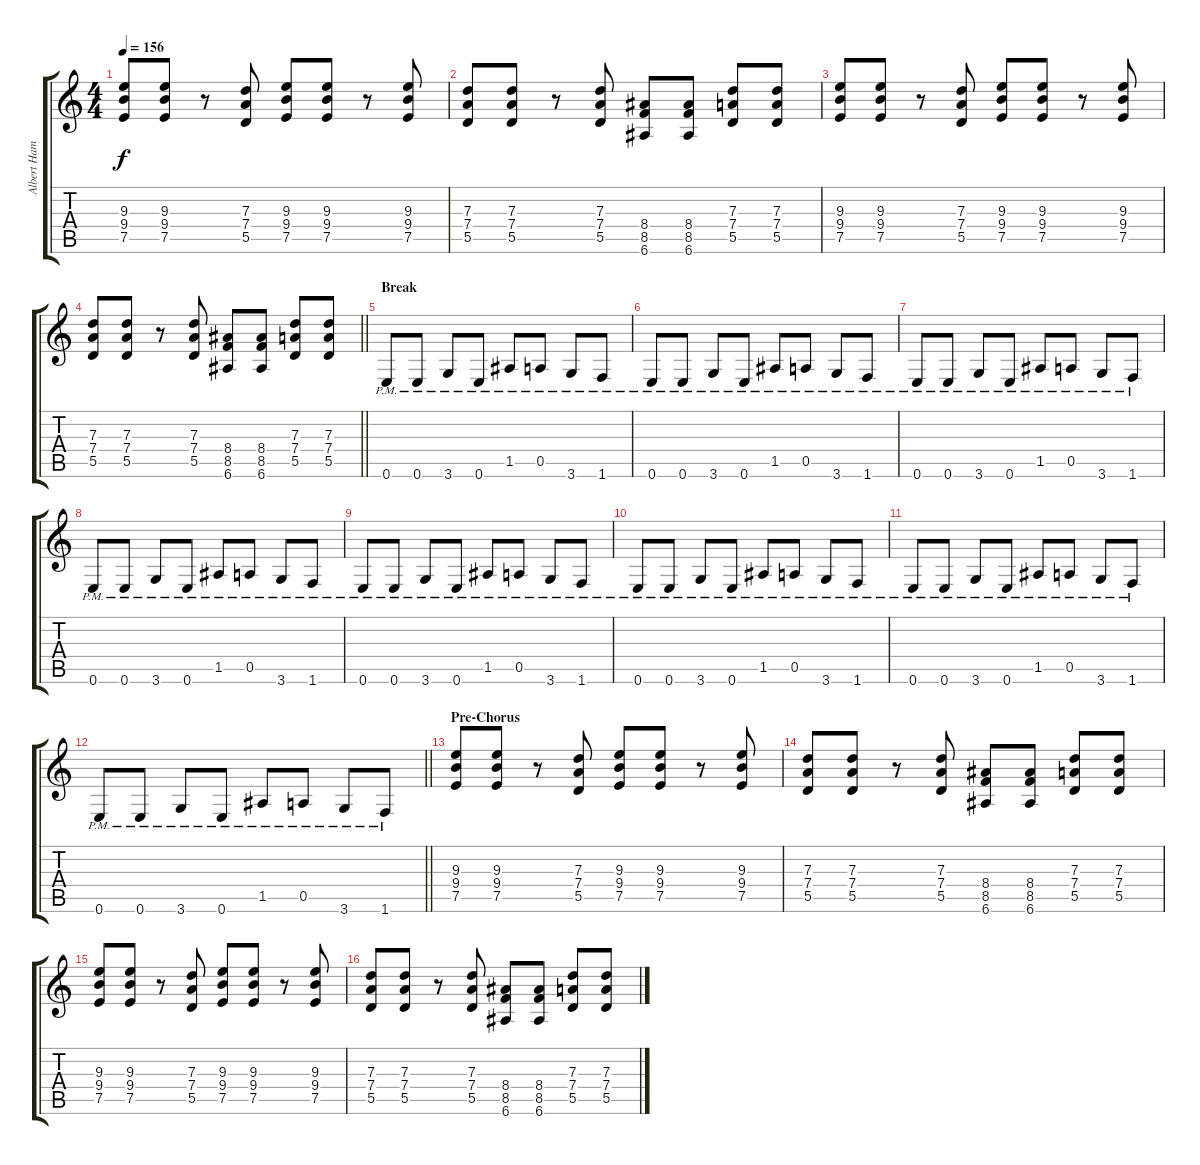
\track ("Albert Hammond Jr" "Albert Ham") {instrument overdrivenguitar}
\staff {score tabs}
\tuning (E4 B3 G3 D3 A2 E2) {hide}
\ts (4 4)
\tempo 156
\clef g2
\ks c
(9.3 9.4 7.5).8{dy f volume 7} (9.3 9.4 7.5).8 r.8 (7.3 7.4 5.5).8 (9.3 9.4 7.5).8 (9.3 9.4 7.5).8 r.8 (9.3 9.4 7.5).8 |
(7.3 7.4 5.5).8 (7.3 7.4 5.5).8 r.8 (7.3 7.4 5.5).8 (8.4 8.5 6.6).8 (8.4 8.5 6.6).8 (7.3 7.4 5.5).8 (7.3 7.4 5.5).8 |
(9.3 9.4 7.5).8{volume 7} (9.3 9.4 7.5).8 r.8 (7.3 7.4 5.5).8 (9.3 9.4 7.5).8 (9.3 9.4 7.5).8 r.8 (9.3 9.4 7.5).8 |
\barLineRight lightlight
(7.3 7.4 5.5).8 (7.3 7.4 5.5).8 r.8 (7.3 7.4 5.5).8 (8.4 8.5 6.6).8 (8.4 8.5 6.6).8 (7.3 7.4 5.5).8 (7.3 7.4 5.5).8 |
\section ("" "Break")
0.6{pm}.8{volume 11} 0.6{pm}.8 3.6{pm}.8 0.6{pm}.8 1.5{pm}.8 0.5{pm}.8 3.6{pm}.8 1.6{pm}.8 |
0.6{pm}.8 0.6{pm}.8 3.6{pm}.8 0.6{pm}.8 1.5{pm}.8 0.5{pm}.8 3.6{pm}.8 1.6{pm}.8 |
0.6{pm}.8 0.6{pm}.8 3.6{pm}.8 0.6{pm}.8 1.5{pm}.8 0.5{pm}.8 3.6{pm}.8 1.6{pm}.8 |
0.6{pm}.8 0.6{pm}.8 3.6{pm}.8 0.6{pm}.8 1.5{pm}.8 0.5{pm}.8 3.6{pm}.8 1.6{pm}.8 |
0.6{pm}.8 0.6{pm}.8 3.6{pm}.8 0.6{pm}.8 1.5{pm}.8 0.5{pm}.8 3.6{pm}.8 1.6{pm}.8 |
0.6{pm}.8 0.6{pm}.8 3.6{pm}.8 0.6{pm}.8 1.5{pm}.8 0.5{pm}.8 3.6{pm}.8 1.6{pm}.8 |
0.6{pm}.8 0.6{pm}.8 3.6{pm}.8 0.6{pm}.8 1.5{pm}.8 0.5{pm}.8 3.6{pm}.8 1.6{pm}.8 |
\barLineRight lightlight
0.6{pm}.8 0.6{pm}.8 3.6{pm}.8 0.6{pm}.8 1.5{pm}.8 0.5{pm}.8 3.6{pm}.8 1.6{pm}.8 |
\section ("" "Pre-Chorus")
(9.3 9.4 7.5).8{volume 12} (9.3 9.4 7.5).8 r.8 (7.3 7.4 5.5).8 (9.3 9.4 7.5).8 (9.3 9.4 7.5).8 r.8 (9.3 9.4 7.5).8 |
(7.3 7.4 5.5).8 (7.3 7.4 5.5).8 r.8 (7.3 7.4 5.5).8 (8.4 8.5 6.6).8 (8.4 8.5 6.6).8 (7.3 7.4 5.5).8 (7.3 7.4 5.5).8 |
(9.3 9.4 7.5).8 (9.3 9.4 7.5).8 r.8 (7.3 7.4 5.5).8 (9.3 9.4 7.5).8 (9.3 9.4 7.5).8 r.8 (9.3 9.4 7.5).8 |
(7.3 7.4 5.5).8 (7.3 7.4 5.5).8 r.8 (7.3 7.4 5.5).8 (8.4 8.5 6.6).8 (8.4 8.5 6.6).8 (7.3 7.4 5.5).8 (7.3 7.4 5.5).8
